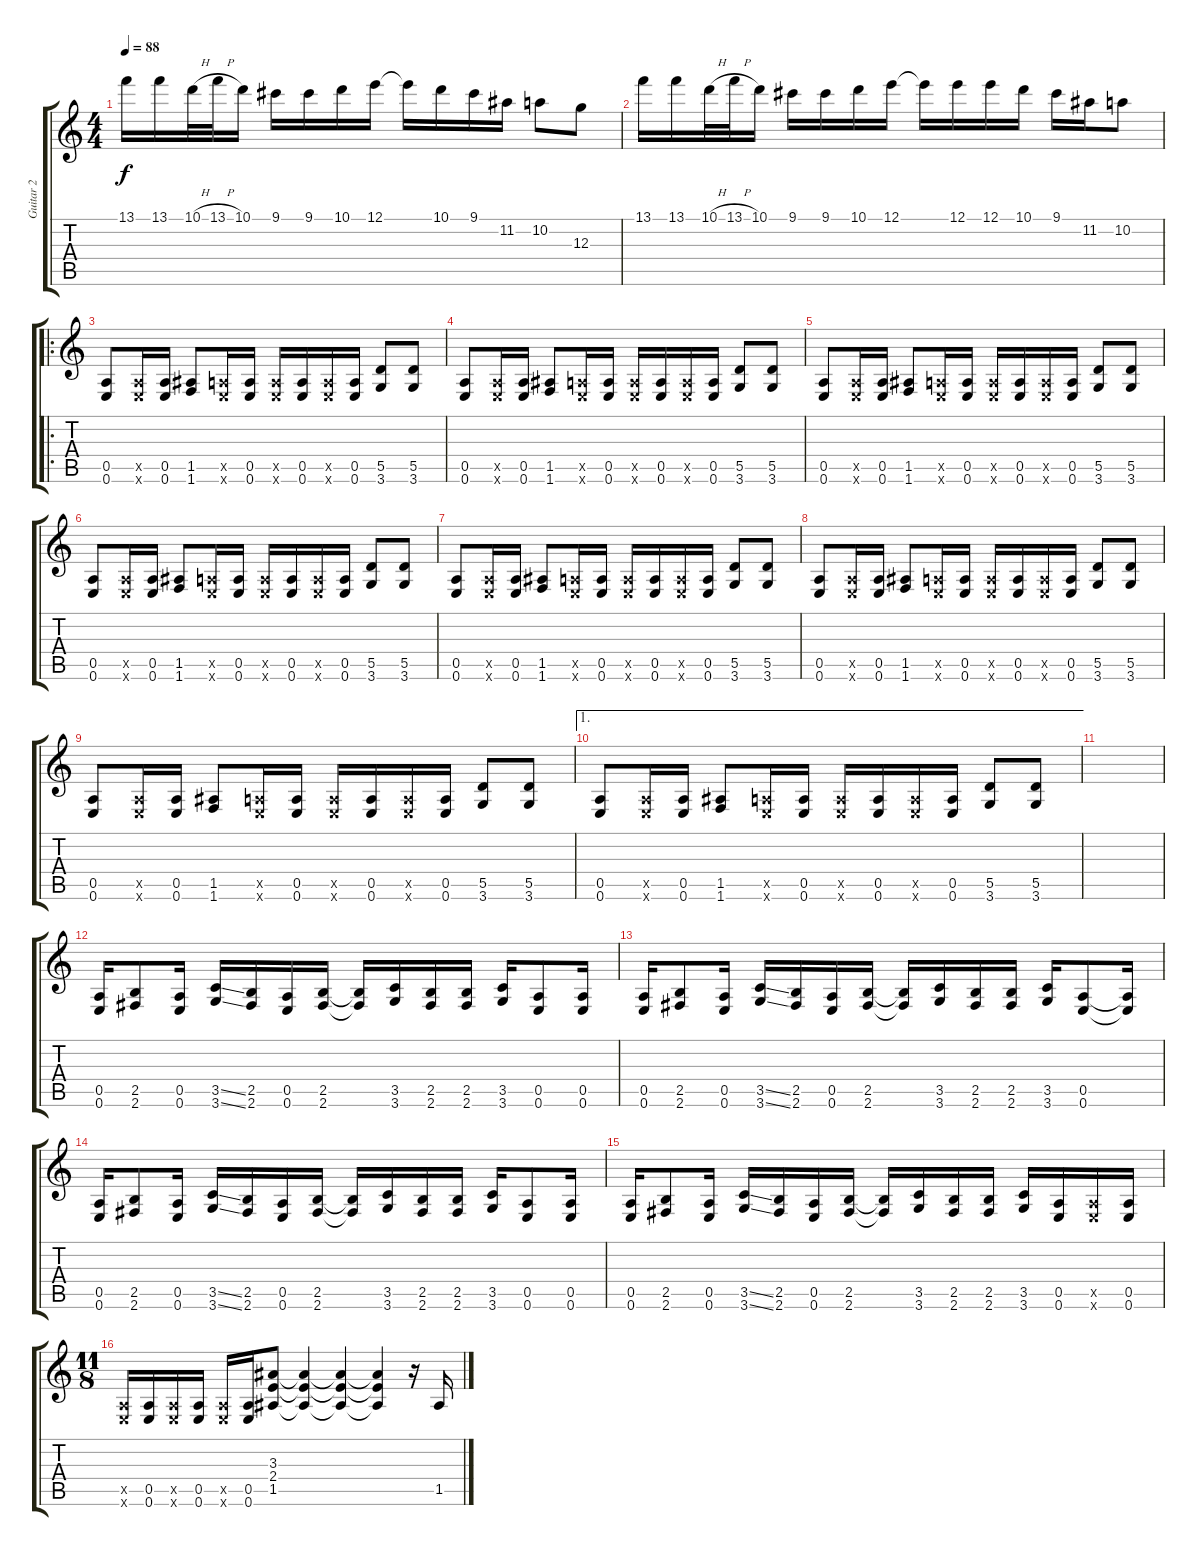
\track ("Guitar 2" "Guitar 2") {instrument distortionguitar}
\staff {score tabs}
\tuning (E4 B3 G3 D3 A2 E2) {hide}
\ts (4 4)
\tempo 88
\clef g2
\ks c
13.1.16{dy f} 13.1.16 10.1{h}.32 13.1{h}.32 10.1.16 9.1.16 9.1.16 10.1.16 12.1.16 12.1{t}.16 10.1.16 9.1.16 11.2.16 10.2.8 12.3.8 |
13.1.16 13.1.16 10.1{h}.32 13.1{h}.32 10.1.16 9.1.16 9.1.16 10.1.16 12.1.16 12.1{t}.16 12.1.16 12.1.16 10.1.16 9.1.16 11.2.16 10.2.8 |
\ro
(0.5 0.6).8 (0.5{x} 0.6{x}).16 (0.5 0.6).16 (1.5 1.6).8 (0.5{x} 0.6{x}).16 (0.5 0.6).16 (0.5{x} 0.6{x}).16 (0.5 0.6).16 (0.5{x} 0.6{x}).16 (0.5 0.6).16 (5.5 3.6).8 (5.5 3.6).8 |
(0.5 0.6).8 (0.5{x} 0.6{x}).16 (0.5 0.6).16 (1.5 1.6).8 (0.5{x} 0.6{x}).16 (0.5 0.6).16 (0.5{x} 0.6{x}).16 (0.5 0.6).16 (0.5{x} 0.6{x}).16 (0.5 0.6).16 (5.5 3.6).8 (5.5 3.6).8 |
(0.5 0.6).8 (0.5{x} 0.6{x}).16 (0.5 0.6).16 (1.5 1.6).8 (0.5{x} 0.6{x}).16 (0.5 0.6).16 (0.5{x} 0.6{x}).16 (0.5 0.6).16 (0.5{x} 0.6{x}).16 (0.5 0.6).16 (5.5 3.6).8 (5.5 3.6).8 |
(0.5 0.6).8 (0.5{x} 0.6{x}).16 (0.5 0.6).16 (1.5 1.6).8 (0.5{x} 0.6{x}).16 (0.5 0.6).16 (0.5{x} 0.6{x}).16 (0.5 0.6).16 (0.5{x} 0.6{x}).16 (0.5 0.6).16 (5.5 3.6).8 (5.5 3.6).8 |
(0.5 0.6).8 (0.5{x} 0.6{x}).16 (0.5 0.6).16 (1.5 1.6).8 (0.5{x} 0.6{x}).16 (0.5 0.6).16 (0.5{x} 0.6{x}).16 (0.5 0.6).16 (0.5{x} 0.6{x}).16 (0.5 0.6).16 (5.5 3.6).8 (5.5 3.6).8 |
(0.5 0.6).8 (0.5{x} 0.6{x}).16 (0.5 0.6).16 (1.5 1.6).8 (0.5{x} 0.6{x}).16 (0.5 0.6).16 (0.5{x} 0.6{x}).16 (0.5 0.6).16 (0.5{x} 0.6{x}).16 (0.5 0.6).16 (5.5 3.6).8 (5.5 3.6).8 |
(0.5 0.6).8 (0.5{x} 0.6{x}).16 (0.5 0.6).16 (1.5 1.6).8 (0.5{x} 0.6{x}).16 (0.5 0.6).16 (0.5{x} 0.6{x}).16 (0.5 0.6).16 (0.5{x} 0.6{x}).16 (0.5 0.6).16 (5.5 3.6).8 (5.5 3.6).8 |
\ae 1
(0.5 0.6).8 (0.5{x} 0.6{x}).16 (0.5 0.6).16 (1.5 1.6).8 (0.5{x} 0.6{x}).16 (0.5 0.6).16 (0.5{x} 0.6{x}).16 (0.5 0.6).16 (0.5{x} 0.6{x}).16 (0.5 0.6).16 (5.5 3.6).8 (5.5 3.6).8 |
|
(0.5 0.6).16 (2.5 2.6).8 (0.5 0.6).16 (3.5{ss} 3.6{ss}).16 (2.5 2.6).16 (0.5 0.6).16 (2.5 2.6).16 (2.5{t} 2.6{t}).16 (3.5 3.6).16 (2.5 2.6).16 (2.5 2.6).16 (3.5 3.6).16 (0.5 0.6).8 (0.5 0.6).16 |
(0.5 0.6).16 (2.5 2.6).8 (0.5 0.6).16 (3.5{ss} 3.6{ss}).16 (2.5 2.6).16 (0.5 0.6).16 (2.5 2.6).16 (2.5{t} 2.6{t}).16 (3.5 3.6).16 (2.5 2.6).16 (2.5 2.6).16 (3.5 3.6).16 (0.5 0.6).8 (0.5{t} 0.6{t}).16 |
(0.5 0.6).16 (2.5 2.6).8 (0.5 0.6).16 (3.5{ss} 3.6{ss}).16 (2.5 2.6).16 (0.5 0.6).16 (2.5 2.6).16 (2.5{t} 2.6{t}).16 (3.5 3.6).16 (2.5 2.6).16 (2.5 2.6).16 (3.5 3.6).16 (0.5 0.6).8 (0.5 0.6).16 |
(0.5 0.6).16 (2.5 2.6).8 (0.5 0.6).16 (3.5{ss} 3.6{ss}).16 (2.5 2.6).16 (0.5 0.6).16 (2.5 2.6).16 (2.5{t} 2.6{t}).16 (3.5 3.6).16 (2.5 2.6).16 (2.5 2.6).16 (3.5 3.6).16 (0.5 0.6).16 (0.5{x} 0.6{x}).16 (0.5 0.6).16 |
\ts (11 8)
(0.5{x} 0.6{x}).16 (0.5 0.6).16 (0.5{x} 0.6{x}).16 (0.5 0.6).16 (0.5{x} 0.6{x}).16 (0.5 0.6).16 (3.3 2.4 1.5).8 (3.3{t} 2.4{t} 1.5{t}).4 (3.3{t} 2.4{t} 1.5{t}).4 (3.3{t} 2.4{t} 1.5{t}).4 r.16 1.5.16
